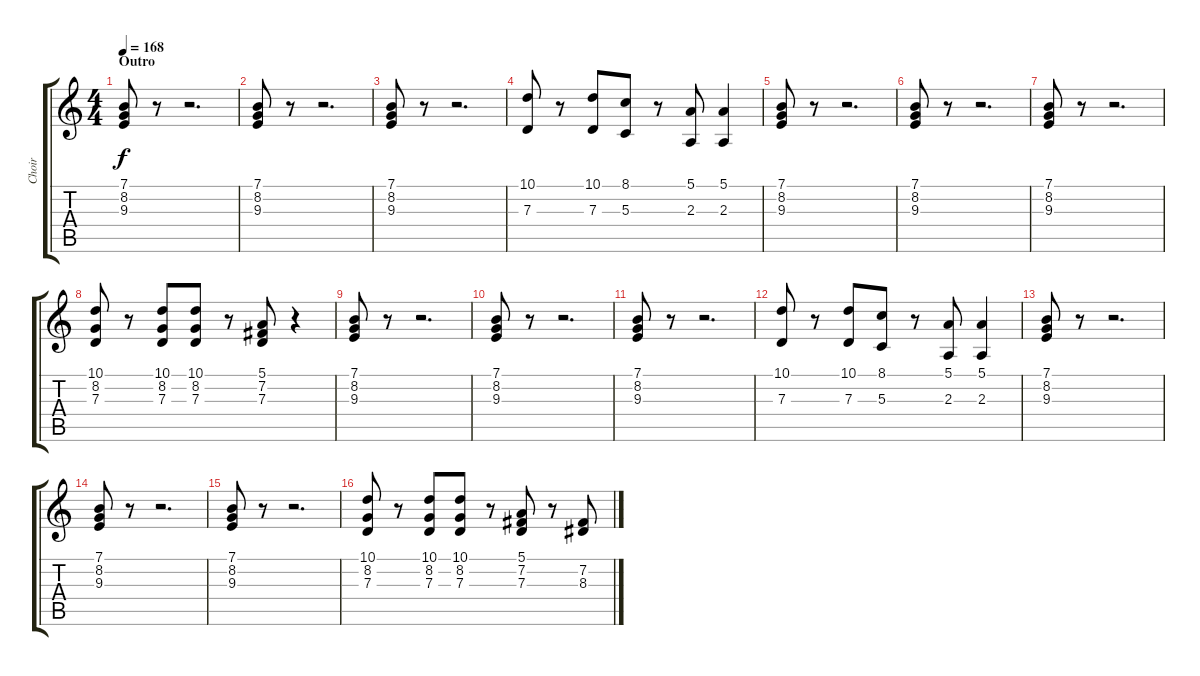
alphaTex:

\track ("Choir" "Choir") {instrument choiraahs}
\staff {score tabs}
\tuning (E4 B3 G3 D3 A2 E2) {hide}
\ts (4 4)
\section ("" "Outro")
\tempo 168
\clef g2
\ks c
(7.1 8.2 9.3).8{dy f} r.8 r.2{d} |
(7.1 8.2 9.3).8 r.8 r.2{d} |
(7.1 8.2 9.3).8 r.8 r.2{d} |
(10.1 7.3).8 r.8 (10.1 7.3).8 (8.1 5.3).8 r.8 (5.1 2.3).8 (5.1 2.3).4 |
(7.1 8.2 9.3).8 r.8 r.2{d} |
(7.1 8.2 9.3).8 r.8 r.2{d} |
(7.1 8.2 9.3).8 r.8 r.2{d} |
(10.1 8.2 7.3).8 r.8 (10.1 8.2 7.3).8 (10.1 8.2 7.3).8 r.8 (5.1 7.2 7.3).8 r.4 |
(7.1 8.2 9.3).8 r.8 r.2{d} |
(7.1 8.2 9.3).8 r.8 r.2{d} |
(7.1 8.2 9.3).8 r.8 r.2{d} |
(10.1 7.3).8 r.8 (10.1 7.3).8 (8.1 5.3).8 r.8 (5.1 2.3).8 (5.1 2.3).4 |
(7.1 8.2 9.3).8 r.8 r.2{d} |
(7.1 8.2 9.3).8 r.8 r.2{d} |
(7.1 8.2 9.3).8 r.8 r.2{d} |
(10.1 8.2 7.3).8 r.8 (10.1 8.2 7.3).8 (10.1 8.2 7.3).8 r.8 (5.1 7.2 7.3).8 r.8 (7.2 8.3).8
